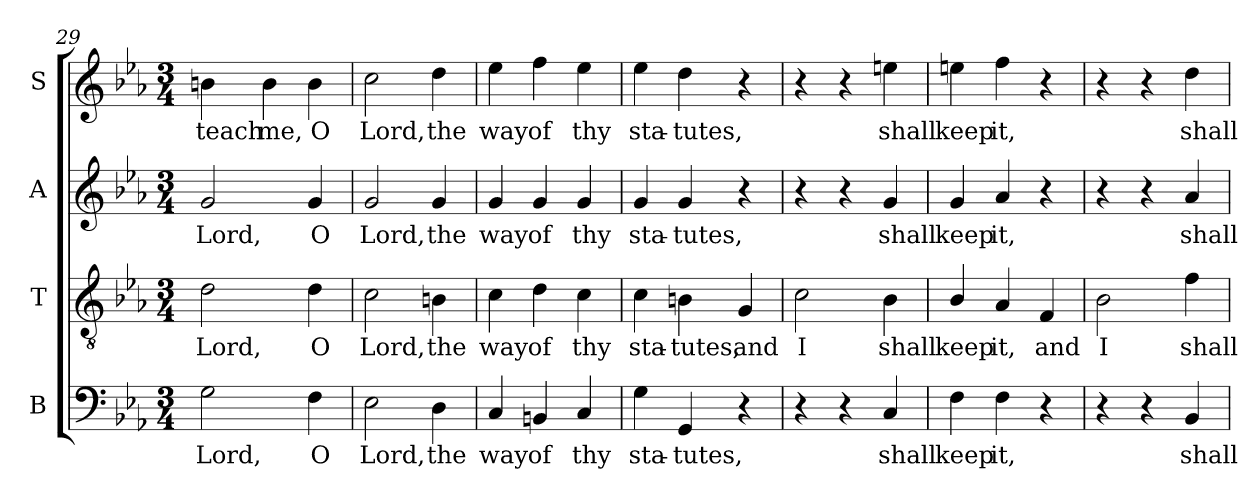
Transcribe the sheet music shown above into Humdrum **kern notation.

**kern	**text	**kern	**text	**kern	**text	**kern	**text
*part4	*part4	*part3	*part3	*part2	*part2	*part1	*part1
*staff4	*staff4	*staff3	*staff3	*staff2	*staff2	*staff1	*staff1
*I"B	*	*I"T	*	*I"A	*	*I"S	*
*I'B.	*	*I'T.	*	*I'A.	*	*I'S.	*
*clefF4	*	*clefGv2	*	*clefG2	*	*clefG2	*
*	*	*ITrd7c12	*	*	*	*	*
*k[b-e-a-]	*	*k[b-e-a-]	*	*k[b-e-a-]	*	*k[b-e-a-]	*
*E-:	*	*E-:	*	*E-:	*	*E-:	*
*M3/4	*	*M3/4	*	*M3/4	*	*M3/4	*
=29	=29	=29	=29	=29	=29	=29	=29
!	!LO:LY:b:color=#000000	!	!	!	!	!	!
!	!	!	!LO:LY:b:color=#000000	!	!	!	!
!	!	!	!	!	!LO:LY:b:color=#000000	!	!
!	!	!	!	!	!	!	!LO:LY:b:color=#000000
2Gi\	Lord,	2Di\	Lord,	2gi/	Lord,	4bni\	teach
!	!	!	!	!	!	!	!LO:LY:b:color=#000000
.	.	.	.	.	.	4bi\	me,
!	!LO:LY:b:color=#000000	!	!	!	!	!	!
!	!	!	!LO:LY:b:color=#000000	!	!	!	!
!	!	!	!	!	!LO:LY:b:color=#000000	!	!
!	!	!	!	!	!	!	!LO:LY:b:color=#000000
4Fi\	O	4Di\	O	4gi/	O	4bi\	O
=30	=30	=30	=30	=30	=30	=30	=30
!	!LO:LY:b:color=#000000	!	!	!	!	!	!
!	!	!	!LO:LY:b:color=#000000	!	!	!	!
!	!	!	!	!	!LO:LY:b:color=#000000	!	!
!	!	!	!	!	!	!	!LO:LY:b:color=#000000
2E-i\	Lord,	2Ci\	Lord,	2gi/	Lord,	2cci\	Lord,
!	!LO:LY:b:color=#000000	!	!	!	!	!	!
!	!	!	!LO:LY:b:color=#000000	!	!	!	!
!	!	!	!	!	!LO:LY:b:color=#000000	!	!
!	!	!	!	!	!	!	!LO:LY:b:color=#000000
4Di\	the	4BBni\	the	4gi/	the	4ddi\	the
=31	=31	=31	=31	=31	=31	=31	=31
!	!LO:LY:b:color=#000000	!	!	!	!	!	!
!	!	!	!LO:LY:b:color=#000000	!	!	!	!
!	!	!	!	!	!LO:LY:b:color=#000000	!	!
!	!	!	!	!	!	!	!LO:LY:b:color=#000000
4Ci/	way	4Ci\	way	4gi/	way	4ee-i\	way
!	!LO:LY:b:color=#000000	!	!	!	!	!	!
!	!	!	!LO:LY:b:color=#000000	!	!	!	!
!	!	!	!	!	!LO:LY:b:color=#000000	!	!
!	!	!	!	!	!	!	!LO:LY:b:color=#000000
4BBni/	of	4Di\	of	4gi/	of	4ffi\	of
!	!LO:LY:b:color=#000000	!	!	!	!	!	!
!	!	!	!LO:LY:b:color=#000000	!	!	!	!
!	!	!	!	!	!LO:LY:b:color=#000000	!	!
!	!	!	!	!	!	!	!LO:LY:b:color=#000000
4Ci/	thy	4Ci\	thy	4gi/	thy	4ee-i\	thy
!!LO:PB:g=z
=32	=32	=32	=32	=32	=32	=32	=32
!	!LO:LY:b:color=#000000	!	!	!	!	!	!
!	!	!	!LO:LY:b:color=#000000	!	!	!	!
!	!	!	!	!	!LO:LY:b:color=#000000	!	!
!	!	!	!	!	!	!	!LO:LY:b:color=#000000
4Gi\	sta-	4Ci\	sta-	4gi/	sta-	4ee-i\	sta-
!	!LO:LY:b:color=#000000	!	!	!	!	!	!
!	!	!	!LO:LY:b:color=#000000	!	!	!	!
!	!	!	!	!	!LO:LY:b:color=#000000	!	!
!	!	!	!	!	!	!	!LO:LY:b:color=#000000
4GGi/	-tutes,	4BBni\	-tutes,	4gi/	-tutes,	4ddi\	-tutes,
!	!	!	!LO:LY:b:color=#000000	!	!	!	!
4r	.	4GGi/	and	4r	.	4r	.
=33	=33	=33	=33	=33	=33	=33	=33
!	!	!	!LO:LY:b:color=#000000	!	!	!	!
4r	.	2Ci\	I	4r	.	4r	.
4r	.	.	.	4r	.	4r	.
!	!LO:LY:b:color=#000000	!	!	!	!	!	!
!	!	!	!LO:LY:b:color=#000000	!	!	!	!
!	!	!	!	!	!LO:LY:b:color=#000000	!	!
!	!	!	!	!	!	!	!LO:LY:b:color=#000000
4Ci/	shall	4BB-i\	shall	4gi/	shall	4eeni\	shall
=34	=34	=34	=34	=34	=34	=34	=34
!	!LO:LY:b:color=#000000	!	!	!	!	!	!
!	!	!	!LO:LY:b:color=#000000	!	!	!	!
!	!	!	!	!	!LO:LY:b:color=#000000	!	!
!	!	!	!	!	!	!	!LO:LY:b:color=#000000
4Fi\	keep	4BB-i/	keep	4gi/	keep	4eeni\	keep
!	!LO:LY:b:color=#000000	!	!	!	!	!	!
!	!	!	!LO:LY:b:color=#000000	!	!	!	!
!	!	!	!	!	!LO:LY:b:color=#000000	!	!
!	!	!	!	!	!	!	!LO:LY:b:color=#000000
4Fi\	it,	4AA-i/	it,	4a-i/	it,	4ffi\	it,
!	!	!	!LO:LY:b:color=#000000	!	!	!	!
4r	.	4FFi/	and	4r	.	4r	.
=35	=35	=35	=35	=35	=35	=35	=35
!	!	!	!LO:LY:b:color=#000000	!	!	!	!
4r	.	2BB-i\	I	4r	.	4r	.
4r	.	.	.	4r	.	4r	.
!	!LO:LY:b:color=#000000	!	!	!	!	!	!
!	!	!	!LO:LY:b:color=#000000	!	!	!	!
!	!	!	!	!	!LO:LY:b:color=#000000	!	!
!	!	!	!	!	!	!	!LO:LY:b:color=#000000
4BB-i/	shall	4Fi\	shall	4a-i/	shall	4ddi\	shall
=	=	=	=	=	=	=	=
*-	*-	*-	*-	*-	*-	*-	*-
